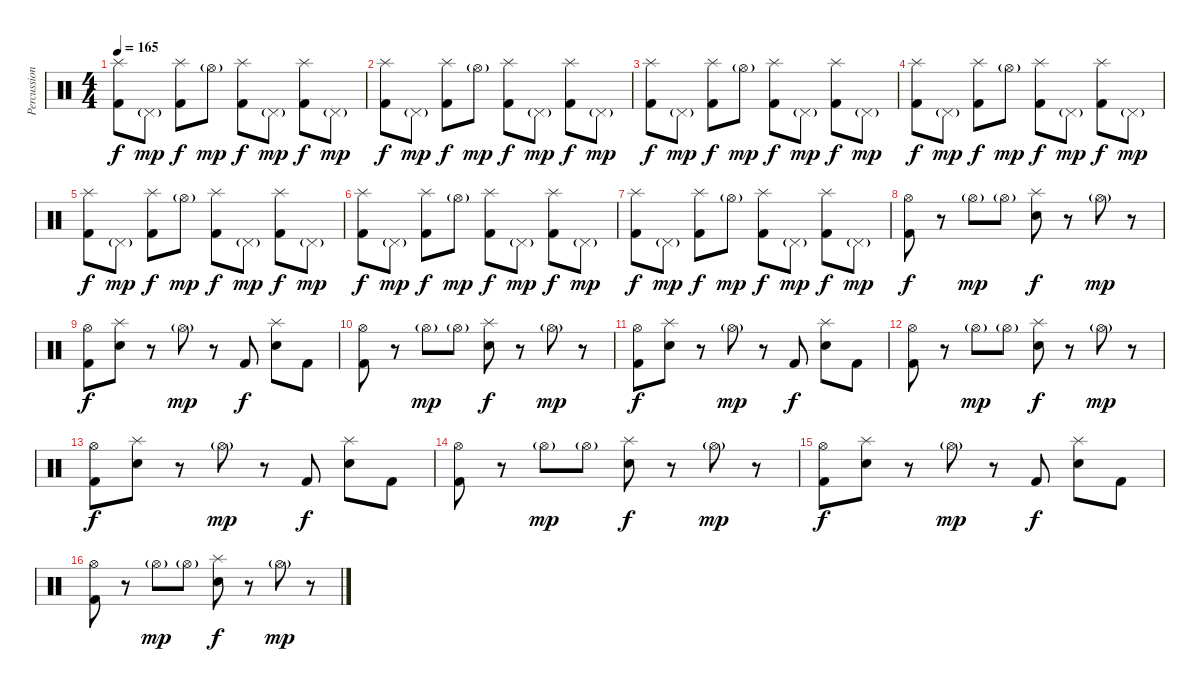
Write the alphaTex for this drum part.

\track ("Percussions" "Percussion") {instrument percussion}
\staff {score}
\articulation defaults
\ts (4 4)
\tempo 165
\clef neutral
\ks c
("Splash (hit)" "Kick (hit) 2").8{dy f} "Pedal Hi-Hat (hit)"{g}.8{dy mp} ("Splash (hit)" "Kick (hit) 2").8{dy f} "Hi-Hat (open)"{g}.8{dy mp} ("Splash (hit)" "Kick (hit) 2").8{dy f} "Pedal Hi-Hat (hit)"{g}.8{dy mp} ("Splash (hit)" "Kick (hit) 2").8{dy f} "Pedal Hi-Hat (hit)"{g}.8{dy mp} |
("Splash (hit)" "Kick (hit) 2").8{dy f} "Pedal Hi-Hat (hit)"{g}.8{dy mp} ("Splash (hit)" "Kick (hit) 2").8{dy f} "Hi-Hat (open)"{g}.8{dy mp} ("Splash (hit)" "Kick (hit) 2").8{dy f} "Pedal Hi-Hat (hit)"{g}.8{dy mp} ("Splash (hit)" "Kick (hit) 2").8{dy f} "Pedal Hi-Hat (hit)"{g}.8{dy mp} |
("Splash (hit)" "Kick (hit) 2").8{dy f} "Pedal Hi-Hat (hit)"{g}.8{dy mp} ("Splash (hit)" "Kick (hit) 2").8{dy f} "Hi-Hat (open)"{g}.8{dy mp} ("Splash (hit)" "Kick (hit) 2").8{dy f} "Pedal Hi-Hat (hit)"{g}.8{dy mp} ("Splash (hit)" "Kick (hit) 2").8{dy f} "Pedal Hi-Hat (hit)"{g}.8{dy mp} |
("Splash (hit)" "Kick (hit) 2").8{dy f} "Pedal Hi-Hat (hit)"{g}.8{dy mp} ("Splash (hit)" "Kick (hit) 2").8{dy f} "Hi-Hat (open)"{g}.8{dy mp} ("Splash (hit)" "Kick (hit) 2").8{dy f} "Pedal Hi-Hat (hit)"{g}.8{dy mp} ("Splash (hit)" "Kick (hit) 2").8{dy f} "Pedal Hi-Hat (hit)"{g}.8{dy mp} |
("Splash (hit)" "Kick (hit) 2").8{dy f} "Pedal Hi-Hat (hit)"{g}.8{dy mp} ("Splash (hit)" "Kick (hit) 2").8{dy f} "Hi-Hat (open)"{g}.8{dy mp} ("Splash (hit)" "Kick (hit) 2").8{dy f} "Pedal Hi-Hat (hit)"{g}.8{dy mp} ("Splash (hit)" "Kick (hit) 2").8{dy f} "Pedal Hi-Hat (hit)"{g}.8{dy mp} |
("Splash (hit)" "Kick (hit) 2").8{dy f} "Pedal Hi-Hat (hit)"{g}.8{dy mp} ("Splash (hit)" "Kick (hit) 2").8{dy f} "Hi-Hat (open)"{g}.8{dy mp} ("Splash (hit)" "Kick (hit) 2").8{dy f} "Pedal Hi-Hat (hit)"{g}.8{dy mp} ("Splash (hit)" "Kick (hit) 2").8{dy f} "Pedal Hi-Hat (hit)"{g}.8{dy mp} |
("Splash (hit)" "Kick (hit) 2").8{dy f} "Pedal Hi-Hat (hit)"{g}.8{dy mp} ("Splash (hit)" "Kick (hit) 2").8{dy f} "Hi-Hat (open)"{g}.8{dy mp} ("Splash (hit)" "Kick (hit) 2").8{dy f} "Pedal Hi-Hat (hit)"{g}.8{dy mp} ("Splash (hit)" "Kick (hit) 2").8{dy f} "Pedal Hi-Hat (hit)"{g}.8{dy mp} |
("Hi-Hat (open)" "Kick (hit) 2").8{dy f} r.8 "Hi-Hat (open)"{g}.8{dy mp} "Hi-Hat (open)"{g}.8 ("Splash (hit)" "Electric Snare (hit)").8{dy f} r.8 "Hi-Hat (open)"{g}.8{dy mp} r.8 |
("Hi-Hat (open)" "Kick (hit) 2").8{dy f} ("Splash (hit)" "Electric Snare (hit)").8 r.8 "Hi-Hat (open)"{g}.8{dy mp} r.8 "Kick (hit) 2".8{dy f} ("Splash (hit)" "Electric Snare (hit)").8 "Kick (hit) 2".8 |
("Hi-Hat (open)" "Kick (hit) 2").8 r.8 "Hi-Hat (open)"{g}.8{dy mp} "Hi-Hat (open)"{g}.8 ("Splash (hit)" "Electric Snare (hit)").8{dy f} r.8 "Hi-Hat (open)"{g}.8{dy mp} r.8 |
("Hi-Hat (open)" "Kick (hit) 2").8{dy f} ("Splash (hit)" "Electric Snare (hit)").8 r.8 "Hi-Hat (open)"{g}.8{dy mp} r.8 "Kick (hit) 2".8{dy f} ("Splash (hit)" "Electric Snare (hit)").8 "Kick (hit) 2".8 |
("Hi-Hat (open)" "Kick (hit) 2").8 r.8 "Hi-Hat (open)"{g}.8{dy mp} "Hi-Hat (open)"{g}.8 ("Splash (hit)" "Electric Snare (hit)").8{dy f} r.8 "Hi-Hat (open)"{g}.8{dy mp} r.8 |
("Hi-Hat (open)" "Kick (hit) 2").8{dy f} ("Splash (hit)" "Electric Snare (hit)").8 r.8 "Hi-Hat (open)"{g}.8{dy mp} r.8 "Kick (hit) 2".8{dy f} ("Splash (hit)" "Electric Snare (hit)").8 "Kick (hit) 2".8 |
("Hi-Hat (open)" "Kick (hit) 2").8 r.8 "Hi-Hat (open)"{g}.8{dy mp} "Hi-Hat (open)"{g}.8 ("Splash (hit)" "Electric Snare (hit)").8{dy f} r.8 "Hi-Hat (open)"{g}.8{dy mp} r.8 |
("Hi-Hat (open)" "Kick (hit) 2").8{dy f} ("Splash (hit)" "Electric Snare (hit)").8 r.8 "Hi-Hat (open)"{g}.8{dy mp} r.8 "Kick (hit) 2".8{dy f} ("Splash (hit)" "Electric Snare (hit)").8 "Kick (hit) 2".8 |
("Hi-Hat (open)" "Kick (hit) 2").8 r.8 "Hi-Hat (open)"{g}.8{dy mp} "Hi-Hat (open)"{g}.8 ("Splash (hit)" "Electric Snare (hit)").8{dy f} r.8 "Hi-Hat (open)"{g}.8{dy mp} r.8
